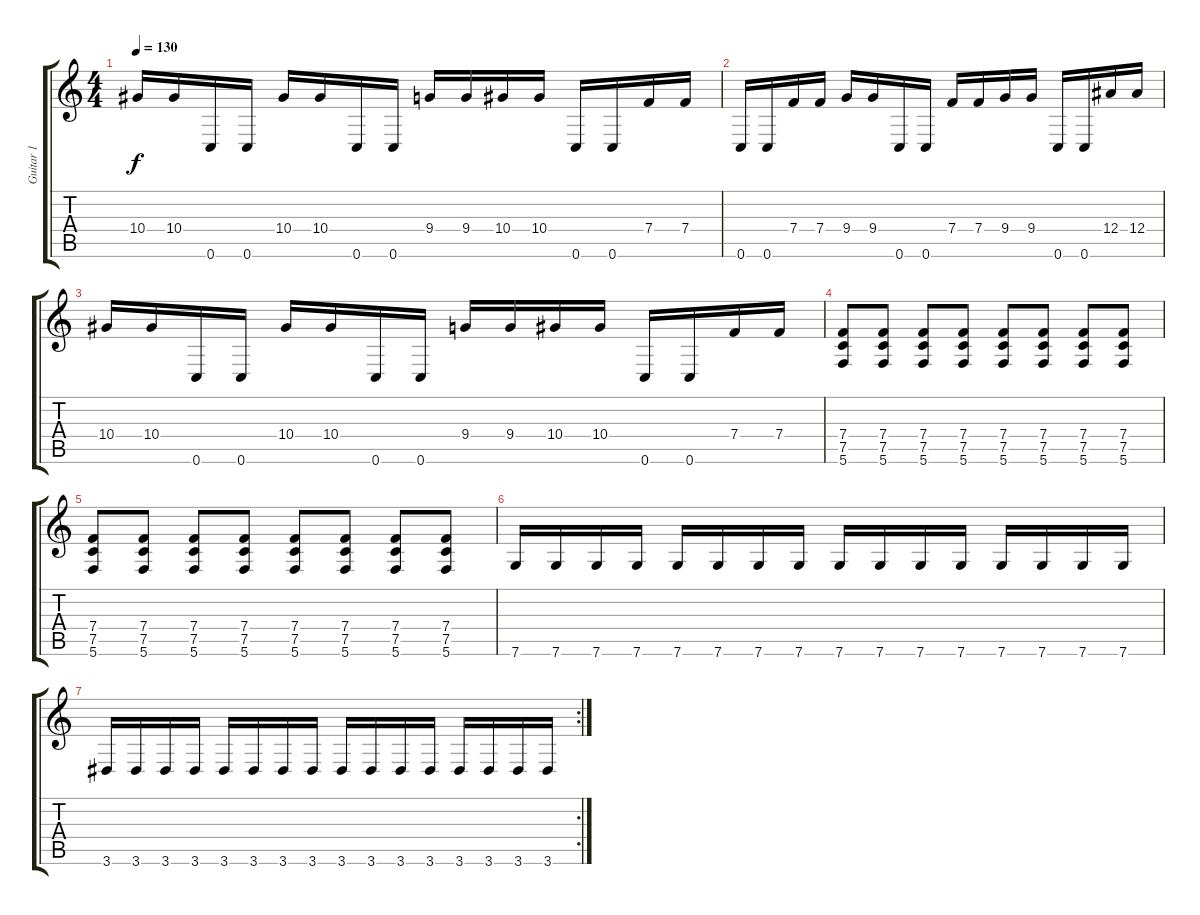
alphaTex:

\track ("Guitar 1" "Guitar 1") {instrument distortionguitar}
\staff {score tabs}
\tuning (C4 G3 Eb3 Bb2 F2 C2) {hide}
\ts (4 4)
\tempo 130
\clef g2
\ks c
10.4.16{dy f} 10.4.16 0.6.16 0.6.16 10.4.16 10.4.16 0.6.16 0.6.16 9.4.16 9.4.16 10.4.16 10.4.16 0.6.16 0.6.16 7.4.16 7.4.16 |
0.6.16 0.6.16 7.4.16 7.4.16 9.4.16 9.4.16 0.6.16 0.6.16 7.4.16 7.4.16 9.4.16 9.4.16 0.6.16 0.6.16 12.4.16 12.4.16 |
10.4.16 10.4.16 0.6.16 0.6.16 10.4.16 10.4.16 0.6.16 0.6.16 9.4.16 9.4.16 10.4.16 10.4.16 0.6.16 0.6.16 7.4.16 7.4.16 |
(7.4 7.5 5.6).8 (7.4 7.5 5.6).8 (7.4 7.5 5.6).8 (7.4 7.5 5.6).8 (7.4 7.5 5.6).8 (7.4 7.5 5.6).8 (7.4 7.5 5.6).8 (7.4 7.5 5.6).8 |
(7.4 7.5 5.6).8 (7.4 7.5 5.6).8 (7.4 7.5 5.6).8 (7.4 7.5 5.6).8 (7.4 7.5 5.6).8 (7.4 7.5 5.6).8 (7.4 7.5 5.6).8 (7.4 7.5 5.6).8 |
7.6.16 7.6.16 7.6.16 7.6.16 7.6.16 7.6.16 7.6.16 7.6.16 7.6.16 7.6.16 7.6.16 7.6.16 7.6.16 7.6.16 7.6.16 7.6.16 |
\rc 2
3.6.16 3.6.16 3.6.16 3.6.16 3.6.16 3.6.16 3.6.16 3.6.16 3.6.16 3.6.16 3.6.16 3.6.16 3.6.16 3.6.16 3.6.16 3.6.16
